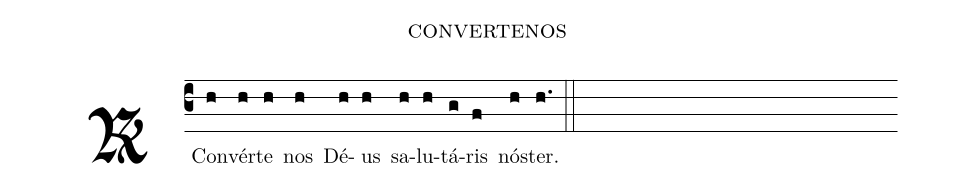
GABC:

name:convertenos;
%%
<v>\gothRbar\ </v>C{o}n(c3h)vér(h)te(h) nos(h) Dé(h)us(h) sa(h)lu(h)tá(g)ris(f) nó(h)ster.(h.) (::)
